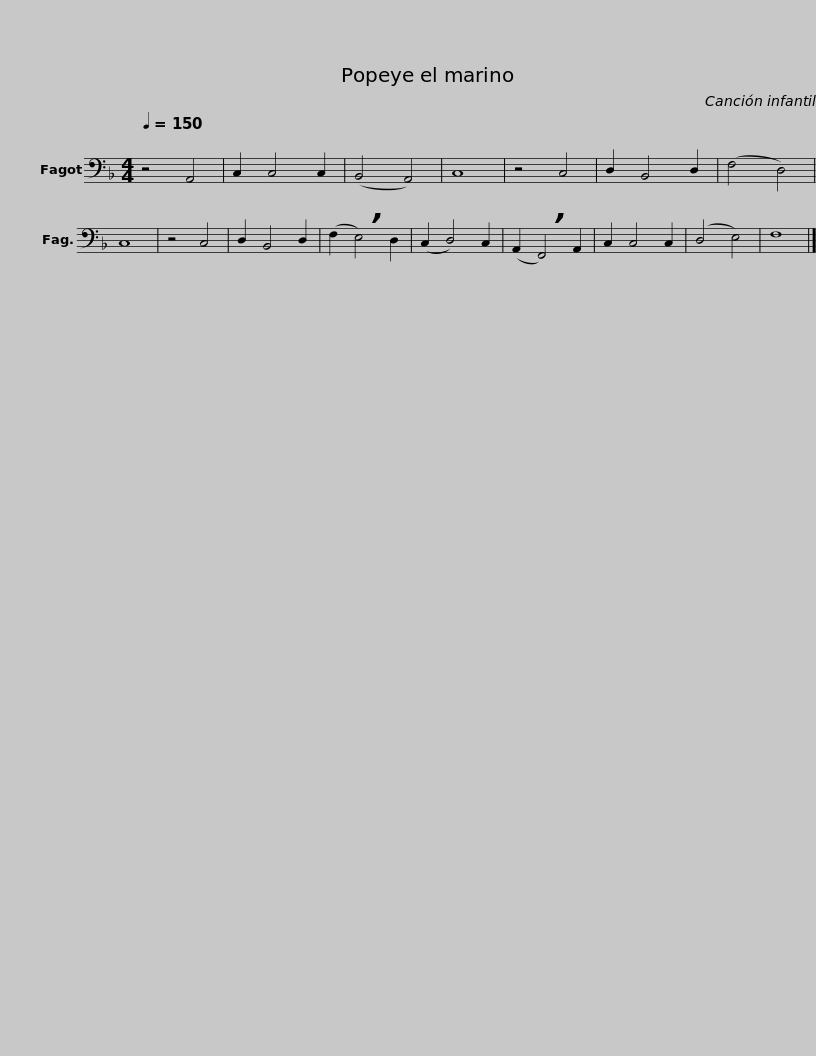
X:1
L:1/8
Q:1/4=150
M:4/4
I:linebreak $
K:F
V:1 bass
V:1
 z4 A,,4 | C,2 C,4 C,2 | (B,,4 A,,4) | C,8 | z4 C,4 | %5
 D,2 B,,4 D,2 | (F,4 D,4) | C,8 |$ z4 C,4 | D,2 B,,4 D,2 | %10
 (F,2 !breath!E,4) D,2 | (C,2 D,4) C,2 | (A,,2 !breath!F,,4) A,,2 | C,2 C,4 C,2 | (D,4 E,4) | %15
 F,8 |] %16
